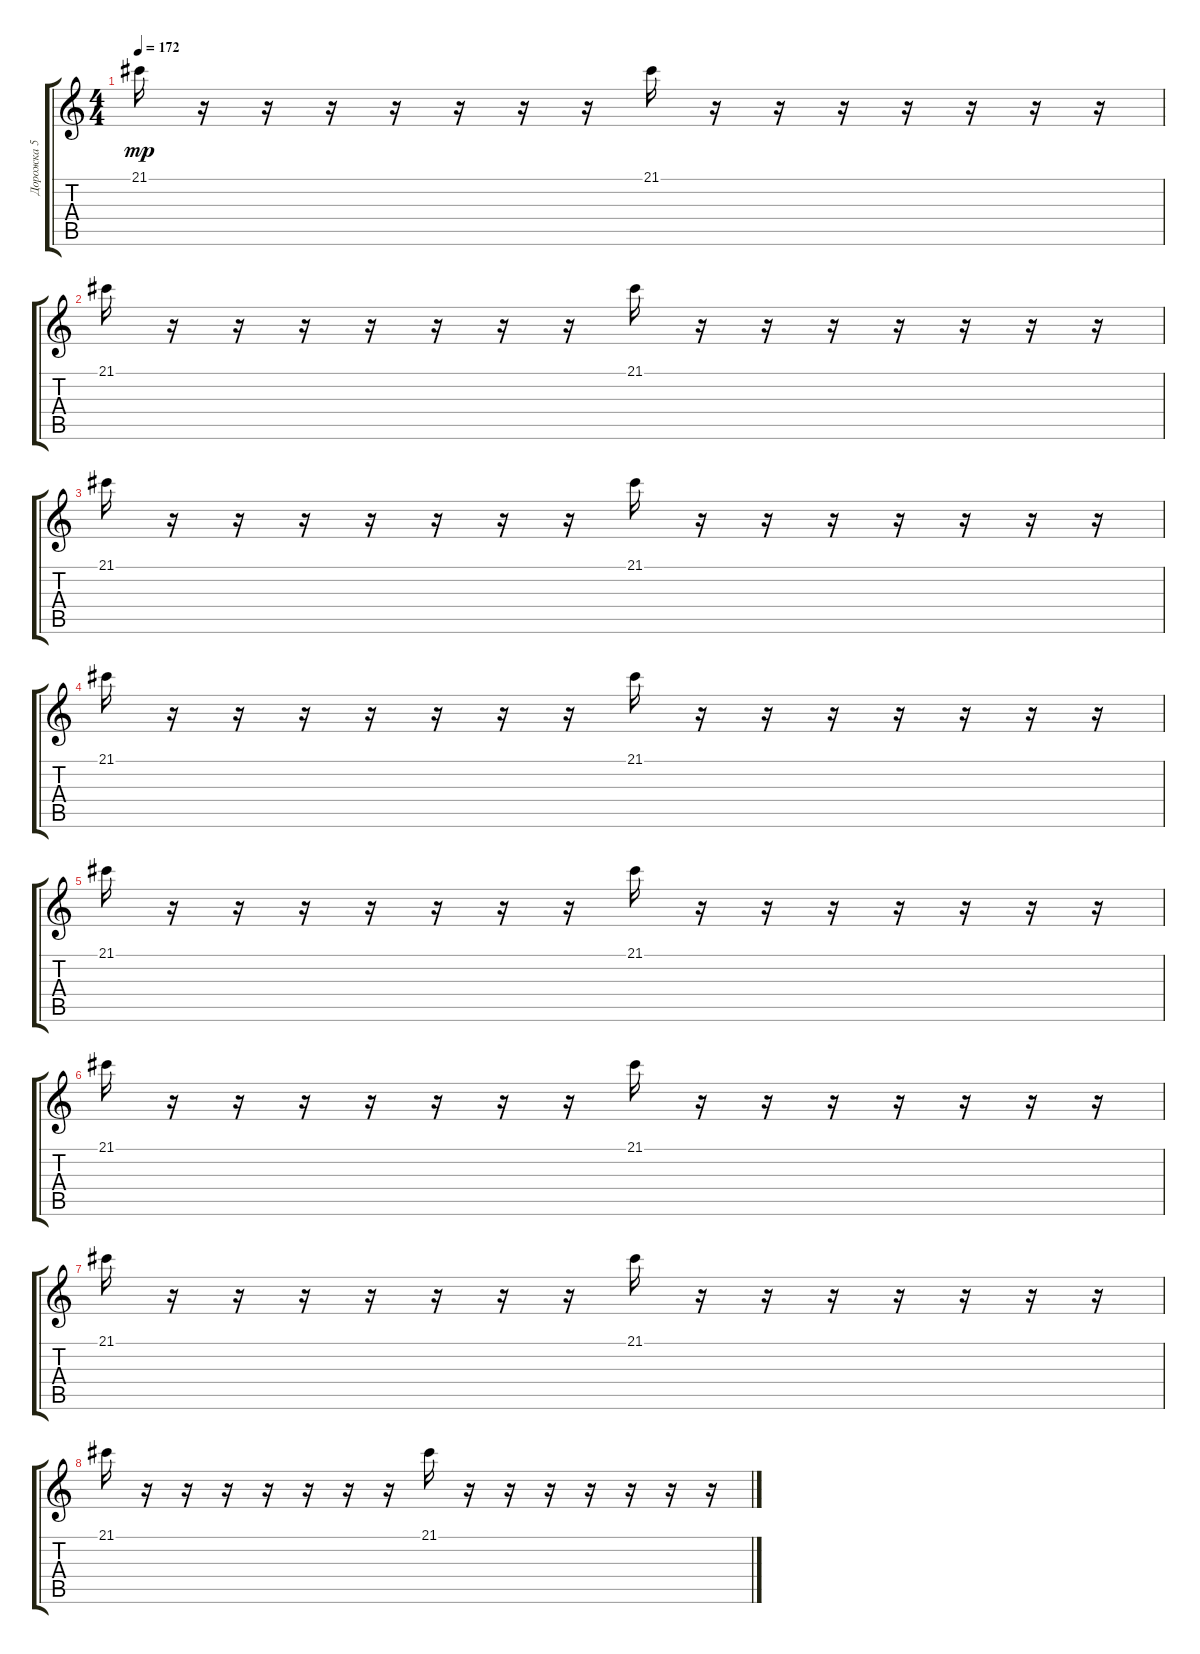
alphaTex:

\track ("Дорожка 5" "Дорожка 5") {instrument vibraphone}
\staff {score tabs}
\tuning (E4 B3 G3 D3 A2 E2) {hide}
\ts (4 4)
\tempo 172
\clef g2
\ks c
21.1.16{dy mp} r.16 r.16 r.16 r.16 r.16 r.16 r.16 21.1.16 r.16 r.16 r.16 r.16 r.16 r.16 r.16 |
21.1.16 r.16 r.16 r.16 r.16 r.16 r.16 r.16 21.1.16 r.16 r.16 r.16 r.16 r.16 r.16 r.16 |
21.1.16 r.16 r.16 r.16 r.16 r.16 r.16 r.16 21.1.16 r.16 r.16 r.16 r.16 r.16 r.16 r.16 |
21.1.16 r.16 r.16 r.16 r.16 r.16 r.16 r.16 21.1.16 r.16 r.16 r.16 r.16 r.16 r.16 r.16 |
21.1.16 r.16 r.16 r.16 r.16 r.16 r.16 r.16 21.1.16 r.16 r.16 r.16 r.16 r.16 r.16 r.16 |
21.1.16 r.16 r.16 r.16 r.16 r.16 r.16 r.16 21.1.16 r.16 r.16 r.16 r.16 r.16 r.16 r.16 |
21.1.16 r.16 r.16 r.16 r.16 r.16 r.16 r.16 21.1.16 r.16 r.16 r.16 r.16 r.16 r.16 r.16 |
21.1.16 r.16 r.16 r.16 r.16 r.16 r.16 r.16 21.1.16 r.16 r.16 r.16 r.16 r.16 r.16 r.16
